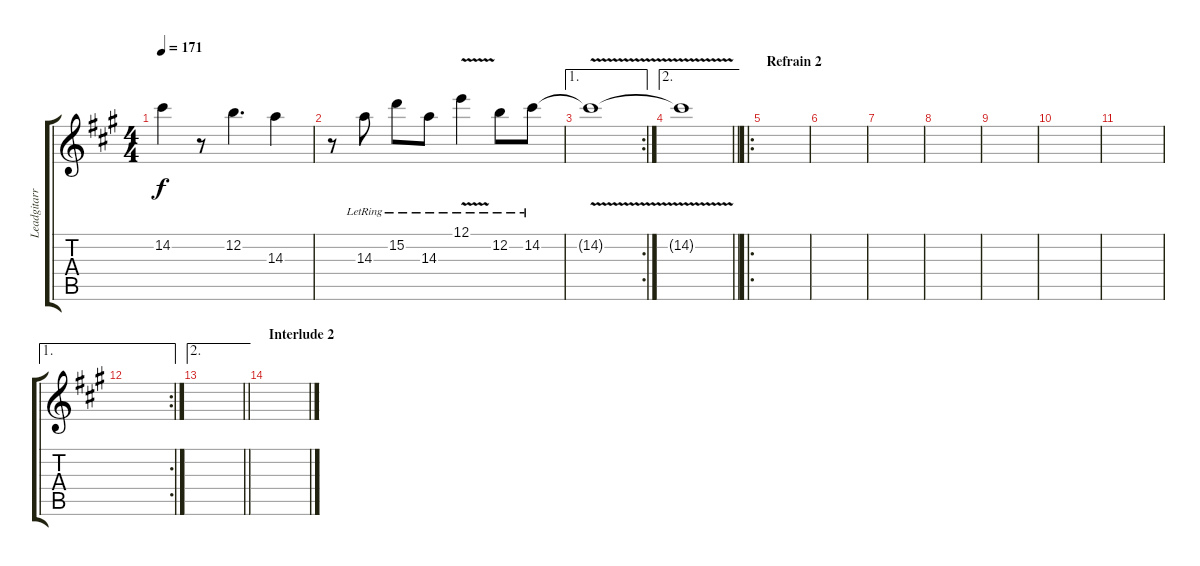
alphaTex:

\track ("Leadgitarre" "Leadgitarr") {instrument electricguitarjazz}
\staff {score tabs}
\tuning (E4 B3 G3 D3 A2 E2) {hide}
\ts (4 4)
\tempo 171
\clef g2
\ks f#minor
14.2.4{dy f} r.8 12.2.4{d} 14.3.4 |
r.8 14.3{lr}.8 15.2{lr}.8 14.3{lr}.8 12.1{v lr}.4 12.2{lr}.8 14.2{lr}.8 |
\ae 1
\rc 2
14.2{v t}.1 |
\ae 2
\barLineRight lightlight
14.2{v t}.1 |
\ro
\section ("" "Refrain 2")
|
|
|
|
|
|
|
\ae 1
\rc 2
|
\ae 2
\barLineRight lightlight
|
\section ("" "Interlude 2")
